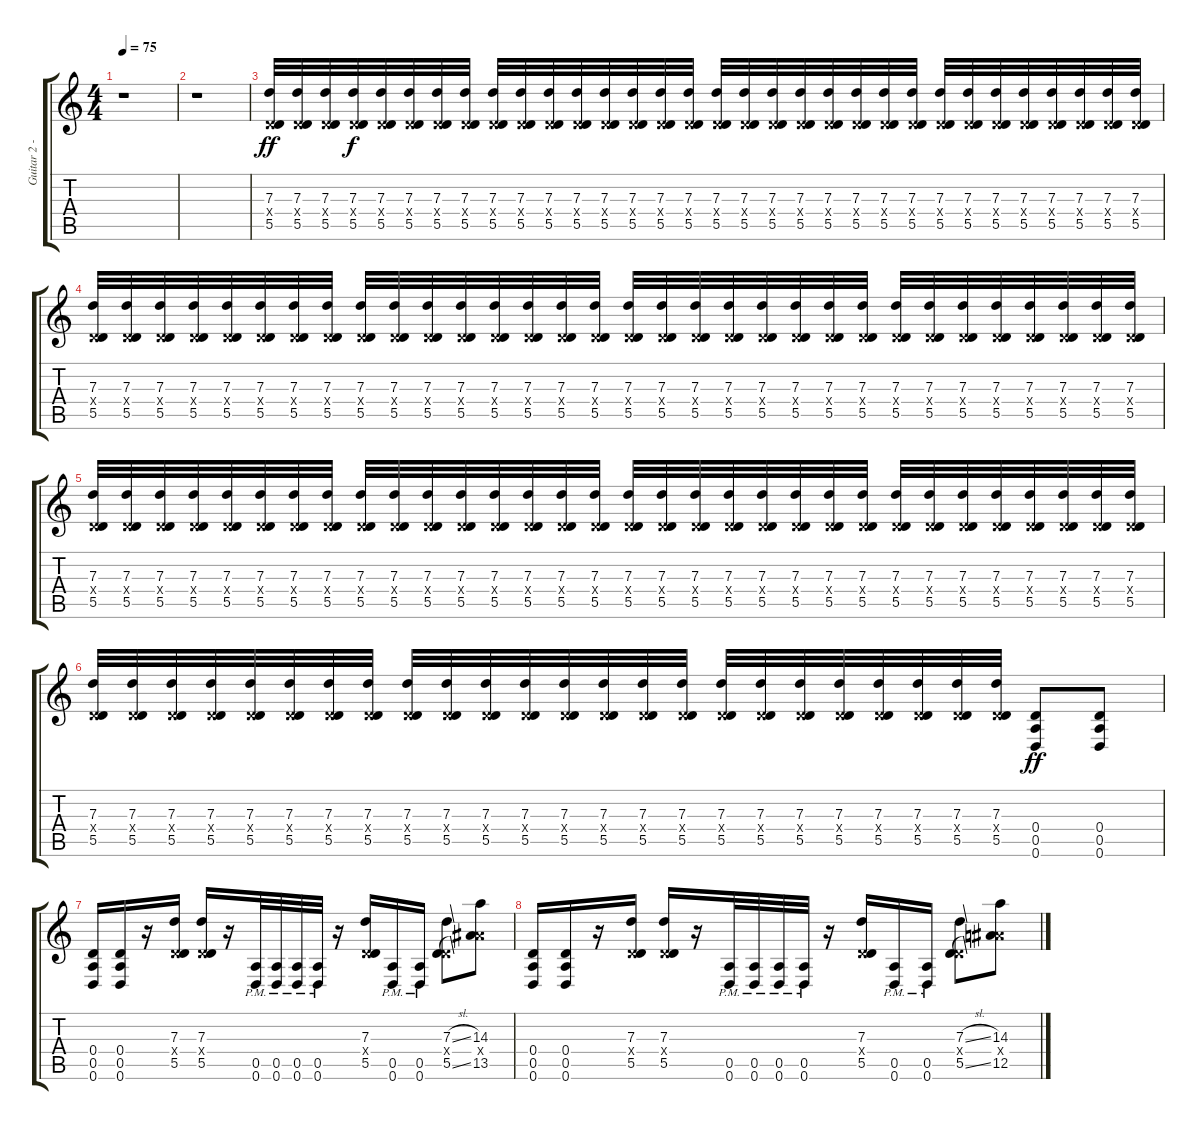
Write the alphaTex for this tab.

\track ("Guitar 2 - Tom" "Guitar 2 -") {instrument distortionguitar}
\staff {score tabs}
\tuning (E4 B3 G3 D3 A2 D2) {hide}
\ts (4 4)
\tempo 75
\clef g2
\ks c
r.1{dy ff instrument distortionguitar} |
r.1 |
(7.3 0.4{x} 5.5).32 (7.3 0.4{x} 5.5).32 (7.3 0.4{x} 5.5).32 (7.3 0.4{x} 5.5).32{dy f} (7.3 0.4{x} 5.5).32 (7.3 0.4{x} 5.5).32 (7.3 0.4{x} 5.5).32 (7.3 0.4{x} 5.5).32 (7.3 0.4{x} 5.5).32 (7.3 0.4{x} 5.5).32 (7.3 0.4{x} 5.5).32 (7.3 0.4{x} 5.5).32 (7.3 0.4{x} 5.5).32 (7.3 0.4{x} 5.5).32 (7.3 0.4{x} 5.5).32 (7.3 0.4{x} 5.5).32 (7.3 0.4{x} 5.5).32 (7.3 0.4{x} 5.5).32 (7.3 0.4{x} 5.5).32 (7.3 0.4{x} 5.5).32 (7.3 0.4{x} 5.5).32 (7.3 0.4{x} 5.5).32 (7.3 0.4{x} 5.5).32 (7.3 0.4{x} 5.5).32 (7.3 0.4{x} 5.5).32 (7.3 0.4{x} 5.5).32 (7.3 0.4{x} 5.5).32 (7.3 0.4{x} 5.5).32 (7.3 0.4{x} 5.5).32 (7.3 0.4{x} 5.5).32 (7.3 0.4{x} 5.5).32 (7.3 0.4{x} 5.5).32 |
(7.3 0.4{x} 5.5).32 (7.3 0.4{x} 5.5).32 (7.3 0.4{x} 5.5).32 (7.3 0.4{x} 5.5).32 (7.3 0.4{x} 5.5).32 (7.3 0.4{x} 5.5).32 (7.3 0.4{x} 5.5).32 (7.3 0.4{x} 5.5).32 (7.3 0.4{x} 5.5).32 (7.3 0.4{x} 5.5).32 (7.3 0.4{x} 5.5).32 (7.3 0.4{x} 5.5).32 (7.3 0.4{x} 5.5).32 (7.3 0.4{x} 5.5).32 (7.3 0.4{x} 5.5).32 (7.3 0.4{x} 5.5).32 (7.3 0.4{x} 5.5).32 (7.3 0.4{x} 5.5).32 (7.3 0.4{x} 5.5).32 (7.3 0.4{x} 5.5).32 (7.3 0.4{x} 5.5).32 (7.3 0.4{x} 5.5).32 (7.3 0.4{x} 5.5).32 (7.3 0.4{x} 5.5).32 (7.3 0.4{x} 5.5).32 (7.3 0.4{x} 5.5).32 (7.3 0.4{x} 5.5).32 (7.3 0.4{x} 5.5).32 (7.3 0.4{x} 5.5).32 (7.3 0.4{x} 5.5).32 (7.3 0.4{x} 5.5).32 (7.3 0.4{x} 5.5).32 |
(7.3 0.4{x} 5.5).32 (7.3 0.4{x} 5.5).32 (7.3 0.4{x} 5.5).32 (7.3 0.4{x} 5.5).32 (7.3 0.4{x} 5.5).32 (7.3 0.4{x} 5.5).32 (7.3 0.4{x} 5.5).32 (7.3 0.4{x} 5.5).32 (7.3 0.4{x} 5.5).32 (7.3 0.4{x} 5.5).32 (7.3 0.4{x} 5.5).32 (7.3 0.4{x} 5.5).32 (7.3 0.4{x} 5.5).32 (7.3 0.4{x} 5.5).32 (7.3 0.4{x} 5.5).32 (7.3 0.4{x} 5.5).32 (7.3 0.4{x} 5.5).32 (7.3 0.4{x} 5.5).32 (7.3 0.4{x} 5.5).32 (7.3 0.4{x} 5.5).32 (7.3 0.4{x} 5.5).32 (7.3 0.4{x} 5.5).32 (7.3 0.4{x} 5.5).32 (7.3 0.4{x} 5.5).32 (7.3 0.4{x} 5.5).32 (7.3 0.4{x} 5.5).32 (7.3 0.4{x} 5.5).32 (7.3 0.4{x} 5.5).32 (7.3 0.4{x} 5.5).32 (7.3 0.4{x} 5.5).32 (7.3 0.4{x} 5.5).32 (7.3 0.4{x} 5.5).32 |
(7.3 0.4{x} 5.5).32 (7.3 0.4{x} 5.5).32 (7.3 0.4{x} 5.5).32 (7.3 0.4{x} 5.5).32 (7.3 0.4{x} 5.5).32 (7.3 0.4{x} 5.5).32 (7.3 0.4{x} 5.5).32 (7.3 0.4{x} 5.5).32 (7.3 0.4{x} 5.5).32 (7.3 0.4{x} 5.5).32 (7.3 0.4{x} 5.5).32 (7.3 0.4{x} 5.5).32 (7.3 0.4{x} 5.5).32 (7.3 0.4{x} 5.5).32 (7.3 0.4{x} 5.5).32 (7.3 0.4{x} 5.5).32 (7.3 0.4{x} 5.5).32 (7.3 0.4{x} 5.5).32 (7.3 0.4{x} 5.5).32 (7.3 0.4{x} 5.5).32 (7.3 0.4{x} 5.5).32 (7.3 0.4{x} 5.5).32 (7.3 0.4{x} 5.5).32 (7.3 0.4{x} 5.5).32 (0.4 0.5 0.6).8{dy ff} (0.4 0.5 0.6).8 |
(0.4 0.5 0.6).16 (0.4 0.5 0.6).16 r.16 (7.3 0.4{x} 5.5).16 (7.3 0.4{x} 5.5).16 r.16 (0.5{pm} 0.6).32 (0.5{pm} 0.6).32 (0.5{pm} 0.6).32 (0.5{pm} 0.6).32 r.16 (7.3 0.4{x} 5.5).16 (0.5{pm} 0.6).16 (0.5{pm} 0.6).16 (7.3{sl} 0.4{x} 5.5{sl}).8 (14.3 8.4{x} 13.5).8 |
(0.4 0.5 0.6).16 (0.4 0.5 0.6).16 r.16 (7.3 0.4{x} 5.5).16 (7.3 0.4{x} 5.5).16 r.16 (0.5{pm} 0.6).32 (0.5{pm} 0.6).32 (0.5{pm} 0.6).32 (0.5{pm} 0.6).32 r.16 (7.3 0.4{x} 5.5).16 (0.5{pm} 0.6).16 (0.5{pm} 0.6).16 (7.3{sl} 0.4{x} 5.5{sl}).8 (14.3 8.4{x} 12.5).8
